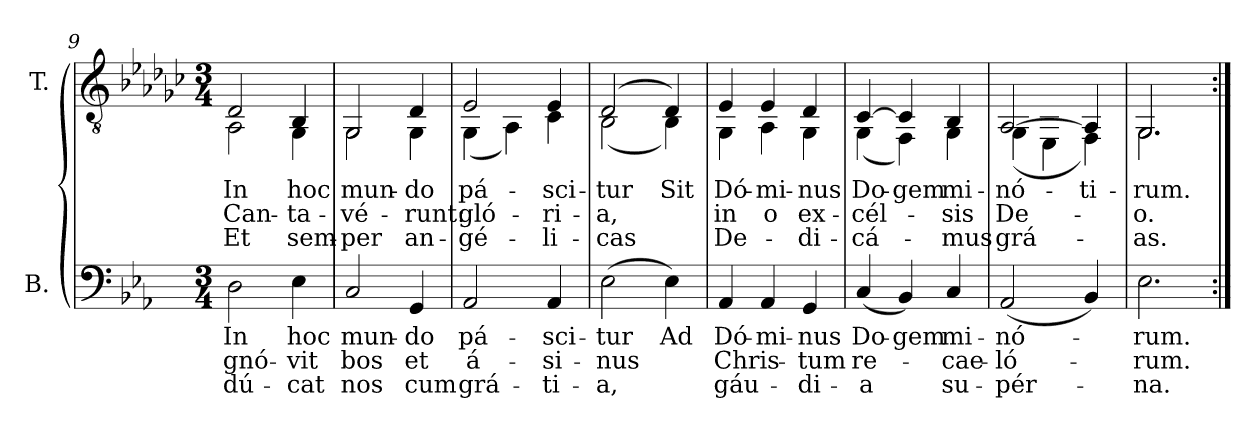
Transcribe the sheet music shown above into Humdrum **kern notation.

**kern	**text	**text	**text	**kern	**text	**text	**text
*part2	*part2	*part2	*part2	*part1	*part1	*part1	*part1
*staff2	*staff2	*staff2	*staff2	*staff1	*staff1	*staff1	*staff1
*I"B.	*	*	*	*I"T.	*	*	*
!!LO:LB:g=z
*clefF4	*	*	*	*clefGv2	*	*	*
*	*	*	*	*ITrd2c3	*	*	*
*k[b-e-a-]	*	*	*	*k[b-e-a-]	*	*	*
*E-:	*	*	*	*E-:	*	*	*
*M3/4	*	*	*	*M3/4	*	*	*
=9	=9	=9	=9	=9	=9	=9	=9
!	!LO:LY:b:color=#000000	!LO:LY:b:color=#000000	!LO:LY:b:color=#000000	!	!	!	!
!	!	!	!	!	!LO:LY:b:color=#000000	!LO:LY:b:color=#000000	!
*	*	*	*	*^	*	*	*
!	!	!	!	!	!	!LO:LY:b:color=#000000	!LO:LY:b:color=#000000	!LO:LY:b:color=#000000
2Di\	In	-gnó-	-dú-	2BB-i/	2FFi\	In	Can-	Et
!	!LO:LY:b:color=#000000	!LO:LY:b:color=#000000	!LO:LY:b:color=#000000	!	!	!	!	!
!	!	!	!	!	!	!LO:LY:b:color=#000000	!LO:LY:b:color=#000000	!
!	!	!	!	!	!	!LO:LY:b:color=#000000	!LO:LY:b:color=#000000	!LO:LY:b:color=#000000
4E-i\	hoc	-vit	-cat	4GGi/	4EE-i\	hoc	-ta-	sem-
=10	=10	=10	=10	=10	=10	=10	=10	=10
!	!LO:LY:b:color=#000000	!LO:LY:b:color=#000000	!LO:LY:b:color=#000000	!	!	!	!	!
!	!	!	!	!	!	!LO:LY:b:color=#000000	!LO:LY:b:color=#000000	!
!	!	!	!	!	!	!LO:LY:b:color=#000000	!LO:LY:b:color=#000000	!LO:LY:b:color=#000000
2Ci/	mun-	bos	nos	2EE-i/	2EE-i\	mun-	-vé-	-per
!	!LO:LY:b:color=#000000	!LO:LY:b:color=#000000	!LO:LY:b:color=#000000	!	!	!	!	!
!	!	!	!	!	!	!LO:LY:b:color=#000000	!LO:LY:b:color=#000000	!
!	!	!	!	!	!	!LO:LY:b:color=#000000	!LO:LY:b:color=#000000	!LO:LY:b:color=#000000
4GGi/	-do	et	cum	4BB-i/	4EE-i\	-do	-runt:	an-
=11	=11	=11	=11	=11	=11	=11	=11	=11
!	!LO:LY:b:color=#000000	!LO:LY:b:color=#000000	!LO:LY:b:color=#000000	!	!	!	!	!
!	!	!	!	!	!	!LO:LY:b:color=#000000	!LO:LY:b:color=#000000	!
!	!	!	!	!	!	!LO:LY:b:color=#000000	!LO:LY:b:color=#000000	!LO:LY:b:color=#000000
2AA-i/	pá-	á-	grá-	2Ci/	(4EE-i\	pá-	gló-	-gé-
.	.	.	.	.	4FFi\)	.	.	.
!	!LO:LY:b:color=#000000	!LO:LY:b:color=#000000	!LO:LY:b:color=#000000	!	!	!	!	!
!	!	!	!	!	!	!LO:LY:b:color=#000000	!LO:LY:b:color=#000000	!
!	!	!	!	!	!	!LO:LY:b:color=#000000	!LO:LY:b:color=#000000	!LO:LY:b:color=#000000
4AA-i/	-sci-	-si-	-ti-	4Ci/	4AA-i\	-sci-	-ri-	-li-
=12	=12	=12	=12	=12	=12	=12	=12	=12
!	!LO:LY:b:color=#000000	!LO:LY:b:color=#000000	!LO:LY:b:color=#000000	!	!	!	!	!
!	!	!	!	!	!	!LO:LY:b:color=#000000	!LO:LY:b:color=#000000	!
!	!	!	!	!	!	!LO:LY:b:color=#000000	!LO:LY:b:color=#000000	!LO:LY:b:color=#000000
(2E-i\	-tur	-nus	-a,	(2BB-i/	(2GGi\	-tur	-a,	-cas
!	!LO:LY:b:color=#000000	!	!	!	!	!	!	!
!	!	!	!	!	!	!LO:LY:b:color=#000000	!	!
!	!	!	!	!	!	!LO:LY:b:color=#000000	!	!
4E-i\)	Ad	.	.	4BB-i/)	4GGi\)	Sit	.	.
=13	=13	=13	=13	=13	=13	=13	=13	=13
!	!LO:LY:b:color=#000000	!LO:LY:b:color=#000000	!LO:LY:b:color=#000000	!	!	!	!	!
!	!	!	!	!	!	!LO:LY:b:color=#000000	!LO:LY:b:color=#000000	!
!	!	!	!	!	!	!LO:LY:b:color=#000000	!LO:LY:b:color=#000000	!LO:LY:b:color=#000000
4AA-i/	Dó-	Chris-	gáu-	4Ci/	4EE-i\	Dó-	in	De-
!	!LO:LY:b:color=#000000	!	!	!	!	!	!	!
!	!	!	!	!	!	!LO:LY:b:color=#000000	!LO:LY:b:color=#000000	!
4AA-i/	-mi-	.	.	4Ci/	4FFi\	-mi-	-o	.
!	!LO:LY:b:color=#000000	!LO:LY:b:color=#000000	!LO:LY:b:color=#000000	!	!	!	!	!
!	!	!	!	!	!	!LO:LY:b:color=#000000	!LO:LY:b:color=#000000	!
!	!	!	!	!	!	!LO:LY:b:color=#000000	!LO:LY:b:color=#000000	!LO:LY:b:color=#000000
4GGi/	-nus	-tum	-di-	4BB-i/	4EE-i\	-nus	ex-	di-
=14	=14	=14	=14	=14	=14	=14	=14	=14
!	!LO:LY:b:color=#000000	!LO:LY:b:color=#000000	!LO:LY:b:color=#000000	!	!	!	!	!
!	!	!	!	!	!	!LO:LY:b:color=#000000	!LO:LY:b:color=#000000	!
!	!	!	!	!	!	!LO:LY:b:color=#000000	!LO:LY:b:color=#000000	!LO:LY:b:color=#000000
(4Ci/	Do-	re-	-a	[>4AA-i/	(4EE-i\	Do-	-cél-	-cá-
!	!LO:LY:b:color=#000000	!	!	!	!	!	!	!
!	!	!	!	!	!	!LO:LY:b:color=#000000	!	!
4BB-i/)	-gem	.	.	4AA-i/]	4DDi\)	-gem	.	.
!	!LO:LY:b:color=#000000	!LO:LY:b:color=#000000	!LO:LY:b:color=#000000	!	!	!	!	!
!	!	!	!	!	!	!LO:LY:b:color=#000000	!LO:LY:b:color=#000000	!
!	!	!	!	!	!	!LO:LY:b:color=#000000	!LO:LY:b:color=#000000	!LO:LY:b:color=#000000
4Ci/	-mi-	cae-	su-	4GGi/	4EE-i\	-mi-	-sis	-mus
=15	=15	=15	=15	=15	=15	=15	=15	=15
!	!LO:LY:b:color=#000000	!LO:LY:b:color=#000000	!LO:LY:b:color=#000000	!	!	!	!	!
!	!	!	!	!	!	!LO:LY:b:color=#000000	!LO:LY:b:color=#000000	!
!	!	!	!	!	!	!LO:LY:b:color=#000000	!LO:LY:b:color=#000000	!LO:LY:b:color=#000000
(2AA-i/	-nó-	-ló-	-pér-	[>2FFi/	(4EE-i\	-nó-	De-	grá-
.	.	.	.	.	4CCi\	.	.	.
!	!	!	!	!	!	!LO:LY:b:color=#000000	!	!
4BB-i/)	.	.	.	4FFi/]	4DDi\)	-ti-	.	.
=16	=16	=16	=16	=16	=16	=16	=16	=16
!	!LO:LY:b:color=#000000	!LO:LY:b:color=#000000	!LO:LY:b:color=#000000	!	!	!	!	!
!	!	!	!	!	!	!LO:LY:b:color=#000000	!LO:LY:b:color=#000000	!
!	!	!	!	!	!	!LO:LY:b:color=#000000	!LO:LY:b:color=#000000	!LO:LY:b:color=#000000
2.E-i\	-rum.	-rum.	-na.	2.EE-i/	2.EE-i\	-rum.	-o.	-as.
*	*	*	*	*v	*v	*	*	*
=:|!	=:|!	=:|!	=:|!	=:|!	=:|!	=:|!	=:|!
*-	*-	*-	*-	*-	*-	*-	*-
